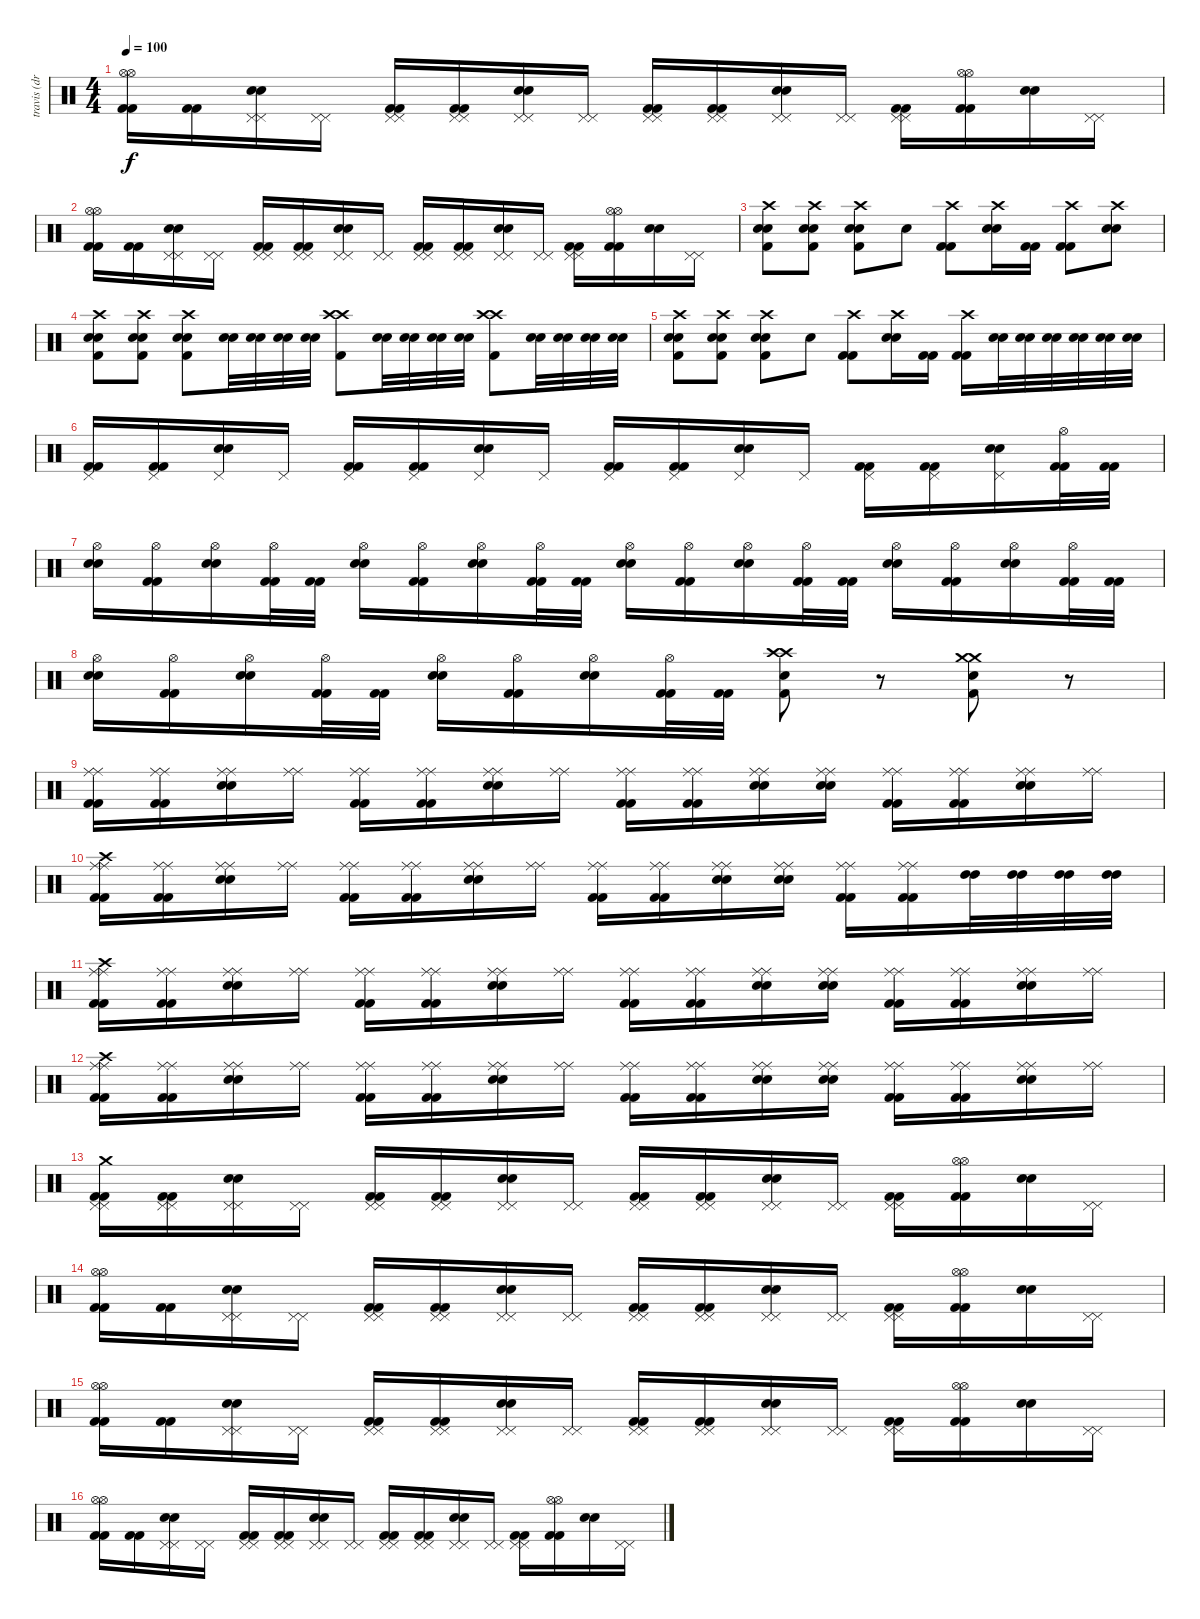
\track ("travis (drums)" "travis (dr") {instrument percussion}
\staff {score}
\articulation defaults
\ts (4 4)
\tempo 100
\clef neutral
\ks c
("Kick (hit) 2" "Kick (hit) 2" "Hi-Hat (open)" "Hi-Hat (open)").16{dy f} ("Kick (hit) 2" "Kick (hit) 2").16 ("Snare (hit) 2" "Snare (hit) 2" "Pedal Hi-Hat (hit)" "Pedal Hi-Hat (hit)").16 ("Pedal Hi-Hat (hit)" "Pedal Hi-Hat (hit)").16 ("Kick (hit) 2" "Kick (hit) 2" "Pedal Hi-Hat (hit)" "Pedal Hi-Hat (hit)").16 ("Kick (hit) 2" "Kick (hit) 2" "Pedal Hi-Hat (hit)" "Pedal Hi-Hat (hit)").16 ("Snare (hit) 2" "Snare (hit) 2" "Pedal Hi-Hat (hit)" "Pedal Hi-Hat (hit)").16 ("Pedal Hi-Hat (hit)" "Pedal Hi-Hat (hit)").16 ("Kick (hit) 2" "Kick (hit) 2" "Pedal Hi-Hat (hit)" "Pedal Hi-Hat (hit)").16 ("Kick (hit) 2" "Kick (hit) 2" "Pedal Hi-Hat (hit)" "Pedal Hi-Hat (hit)").16 ("Snare (hit) 2" "Snare (hit) 2" "Pedal Hi-Hat (hit)" "Pedal Hi-Hat (hit)").16 ("Pedal Hi-Hat (hit)" "Pedal Hi-Hat (hit)").16 ("Kick (hit) 2" "Kick (hit) 2" "Pedal Hi-Hat (hit)" "Pedal Hi-Hat (hit)").16 ("Kick (hit) 2" "Kick (hit) 2" "Hi-Hat (open)" "Hi-Hat (open)").16 ("Snare (hit) 2" "Snare (hit) 2").16 ("Pedal Hi-Hat (hit)" "Pedal Hi-Hat (hit)").16 |
("Kick (hit) 2" "Kick (hit) 2" "Hi-Hat (open)" "Hi-Hat (open)").16 ("Kick (hit) 2" "Kick (hit) 2").16 ("Snare (hit) 2" "Snare (hit) 2" "Pedal Hi-Hat (hit)" "Pedal Hi-Hat (hit)").16 ("Pedal Hi-Hat (hit)" "Pedal Hi-Hat (hit)").16 ("Kick (hit) 2" "Kick (hit) 2" "Pedal Hi-Hat (hit)" "Pedal Hi-Hat (hit)").16 ("Kick (hit) 2" "Kick (hit) 2" "Pedal Hi-Hat (hit)" "Pedal Hi-Hat (hit)").16 ("Snare (hit) 2" "Snare (hit) 2" "Pedal Hi-Hat (hit)" "Pedal Hi-Hat (hit)").16 ("Pedal Hi-Hat (hit)" "Pedal Hi-Hat (hit)").16 ("Kick (hit) 2" "Kick (hit) 2" "Pedal Hi-Hat (hit)" "Pedal Hi-Hat (hit)").16 ("Kick (hit) 2" "Kick (hit) 2" "Pedal Hi-Hat (hit)" "Pedal Hi-Hat (hit)").16 ("Snare (hit) 2" "Snare (hit) 2" "Pedal Hi-Hat (hit)" "Pedal Hi-Hat (hit)").16 ("Pedal Hi-Hat (hit)" "Pedal Hi-Hat (hit)").16 ("Kick (hit) 2" "Kick (hit) 2" "Pedal Hi-Hat (hit)" "Pedal Hi-Hat (hit)").16 ("Kick (hit) 2" "Kick (hit) 2" "Hi-Hat (open)" "Hi-Hat (open)").16 ("Snare (hit) 2" "Snare (hit) 2").16 ("Pedal Hi-Hat (hit)" "Pedal Hi-Hat (hit)").16 |
("Snare (hit) 2" "Snare (hit) 2" "Kick (hit) 2" "Crash high (hit)").8 ("Snare (hit) 2" "Snare (hit) 2" "Kick (hit) 2" "Crash high (hit)").8 ("Snare (hit) 2" "Snare (hit) 2" "Kick (hit) 2" "Crash high (hit)").8 "Snare (hit) 2".8 ("Kick (hit) 2" "Kick (hit) 2" "Crash high (hit)").8 ("Snare (hit) 2" "Snare (hit) 2" "Crash high (hit)").16 ("Kick (hit) 2" "Kick (hit) 2").16 ("Kick (hit) 2" "Kick (hit) 2" "Crash high (hit)").8 ("Snare (hit) 2" "Snare (hit) 2" "Crash high (hit)").8 |
("Snare (hit) 2" "Snare (hit) 2" "Kick (hit) 2" "Crash high (hit)").8 ("Snare (hit) 2" "Snare (hit) 2" "Kick (hit) 2" "Crash high (hit)").8 ("Snare (hit) 2" "Snare (hit) 2" "Kick (hit) 2" "Crash high (hit)").8 ("Snare (hit) 2" "Snare (hit) 2").32 ("Snare (hit) 2" "Snare (hit) 2").32 ("Snare (hit) 2" "Snare (hit) 2").32 ("Snare (hit) 2" "Snare (hit) 2").32 ("Crash high (hit)" "Crash high (hit)" "Kick (hit) 2").8 ("Snare (hit) 2" "Snare (hit) 2").32 ("Snare (hit) 2" "Snare (hit) 2").32 ("Snare (hit) 2" "Snare (hit) 2").32 ("Snare (hit) 2" "Snare (hit) 2").32 ("Crash high (hit)" "Crash high (hit)" "Kick (hit) 2").8 ("Snare (hit) 2" "Snare (hit) 2").32 ("Snare (hit) 2" "Snare (hit) 2").32 ("Snare (hit) 2" "Snare (hit) 2").32 ("Snare (hit) 2" "Snare (hit) 2").32 |
("Snare (hit) 2" "Snare (hit) 2" "Kick (hit) 2" "Crash high (hit)").8 ("Snare (hit) 2" "Snare (hit) 2" "Kick (hit) 2" "Crash high (hit)").8 ("Snare (hit) 2" "Snare (hit) 2" "Kick (hit) 2" "Crash high (hit)").8 "Snare (hit) 2".8 ("Kick (hit) 2" "Kick (hit) 2" "Crash high (hit)").8 ("Snare (hit) 2" "Snare (hit) 2" "Crash high (hit)").16 ("Kick (hit) 2" "Kick (hit) 2").16 ("Kick (hit) 2" "Kick (hit) 2" "Crash high (hit)").16 ("Snare (hit) 2" "Snare (hit) 2").32 ("Snare (hit) 2" "Snare (hit) 2").32 ("Snare (hit) 2" "Snare (hit) 2").32 ("Snare (hit) 2" "Snare (hit) 2").32 ("Snare (hit) 2" "Snare (hit) 2").32 ("Snare (hit) 2" "Snare (hit) 2").32 |
("Kick (hit) 2" "Kick (hit) 2" "Pedal Hi-Hat (hit)").16 ("Kick (hit) 2" "Kick (hit) 2" "Pedal Hi-Hat (hit)").16 ("Snare (hit) 2" "Snare (hit) 2" "Pedal Hi-Hat (hit)").16 "Pedal Hi-Hat (hit)".16 ("Kick (hit) 2" "Kick (hit) 2" "Pedal Hi-Hat (hit)").16 ("Kick (hit) 2" "Kick (hit) 2" "Pedal Hi-Hat (hit)").16 ("Snare (hit) 2" "Snare (hit) 2" "Pedal Hi-Hat (hit)").16 "Pedal Hi-Hat (hit)".16 ("Kick (hit) 2" "Kick (hit) 2" "Pedal Hi-Hat (hit)").16 ("Kick (hit) 2" "Kick (hit) 2" "Pedal Hi-Hat (hit)").16 ("Snare (hit) 2" "Snare (hit) 2" "Pedal Hi-Hat (hit)").16 "Pedal Hi-Hat (hit)".16 ("Kick (hit) 2" "Kick (hit) 2" "Pedal Hi-Hat (hit)").16 ("Kick (hit) 2" "Kick (hit) 2" "Pedal Hi-Hat (hit)").16 ("Snare (hit) 2" "Snare (hit) 2" "Pedal Hi-Hat (hit)").16 ("Kick (hit) 2" "Kick (hit) 2" "Hi-Hat (open)").32 ("Kick (hit) 2" "Kick (hit) 2").32 |
("Snare (hit) 2" "Snare (hit) 2" "Hi-Hat (open)").16 ("Kick (hit) 2" "Kick (hit) 2" "Hi-Hat (open)").16 ("Snare (hit) 2" "Snare (hit) 2" "Hi-Hat (open)").16 ("Kick (hit) 2" "Kick (hit) 2" "Hi-Hat (open)").32 ("Kick (hit) 2" "Kick (hit) 2").32 ("Snare (hit) 2" "Snare (hit) 2" "Hi-Hat (open)").16 ("Kick (hit) 2" "Kick (hit) 2" "Hi-Hat (open)").16 ("Snare (hit) 2" "Snare (hit) 2" "Hi-Hat (open)").16 ("Kick (hit) 2" "Kick (hit) 2" "Hi-Hat (open)").32 ("Kick (hit) 2" "Kick (hit) 2").32 ("Snare (hit) 2" "Snare (hit) 2" "Hi-Hat (open)").16 ("Kick (hit) 2" "Kick (hit) 2" "Hi-Hat (open)").16 ("Snare (hit) 2" "Snare (hit) 2" "Hi-Hat (open)").16 ("Kick (hit) 2" "Kick (hit) 2" "Hi-Hat (open)").32 ("Kick (hit) 2" "Kick (hit) 2").32 ("Snare (hit) 2" "Snare (hit) 2" "Hi-Hat (open)").16 ("Kick (hit) 2" "Kick (hit) 2" "Hi-Hat (open)").16 ("Snare (hit) 2" "Snare (hit) 2" "Hi-Hat (open)").16 ("Kick (hit) 2" "Kick (hit) 2" "Hi-Hat (open)").32 ("Kick (hit) 2" "Kick (hit) 2").32 |
("Snare (hit) 2" "Snare (hit) 2" "Hi-Hat (open)").16 ("Kick (hit) 2" "Kick (hit) 2" "Hi-Hat (open)").16 ("Snare (hit) 2" "Snare (hit) 2" "Hi-Hat (open)").16 ("Kick (hit) 2" "Kick (hit) 2" "Hi-Hat (open)").32 ("Kick (hit) 2" "Kick (hit) 2").32 ("Snare (hit) 2" "Snare (hit) 2" "Hi-Hat (open)").16 ("Kick (hit) 2" "Kick (hit) 2" "Hi-Hat (open)").16 ("Snare (hit) 2" "Snare (hit) 2" "Hi-Hat (open)").16 ("Kick (hit) 2" "Kick (hit) 2" "Hi-Hat (open)").32 ("Kick (hit) 2" "Kick (hit) 2").32 ("Crash high (hit)" "Crash high (hit)" "Snare (hit) 2" "Kick (hit) 2").8 r.8 ("Crash medium (hit)" "Crash medium (hit)" "Snare (hit) 2" "Kick (hit) 2").8 r.8 |
("Kick (hit) 2" "Kick (hit) 2" "Ride (middle)" "Ride (middle)").16 ("Kick (hit) 2" "Kick (hit) 2" "Ride (middle)" "Ride (middle)").16 ("Snare (hit) 2" "Snare (hit) 2" "Ride (middle)" "Ride (middle)").16 ("Ride (middle)" "Ride (middle)").16 ("Kick (hit) 2" "Kick (hit) 2" "Ride (middle)" "Ride (middle)").16 ("Kick (hit) 2" "Kick (hit) 2" "Ride (middle)" "Ride (middle)").16 ("Snare (hit) 2" "Snare (hit) 2" "Ride (middle)" "Ride (middle)").16 ("Ride (middle)" "Ride (middle)").16 ("Kick (hit) 2" "Kick (hit) 2" "Ride (middle)" "Ride (middle)").16 ("Kick (hit) 2" "Kick (hit) 2" "Ride (middle)" "Ride (middle)").16 ("Snare (hit) 2" "Snare (hit) 2" "Ride (middle)" "Ride (middle)").16 ("Snare (hit) 2" "Snare (hit) 2" "Ride (middle)" "Ride (middle)").16 ("Kick (hit) 2" "Kick (hit) 2" "Ride (middle)" "Ride (middle)").16 ("Kick (hit) 2" "Kick (hit) 2" "Ride (middle)" "Ride (middle)").16 ("Snare (hit) 2" "Snare (hit) 2" "Ride (middle)" "Ride (middle)").16 ("Ride (middle)" "Ride (middle)").16 |
("Kick (hit) 2" "Kick (hit) 2" "Ride (middle)" "Ride (middle)" "Crash high (hit)").16 ("Kick (hit) 2" "Kick (hit) 2" "Ride (middle)" "Ride (middle)").16 ("Snare (hit) 2" "Snare (hit) 2" "Ride (middle)" "Ride (middle)").16 ("Ride (middle)" "Ride (middle)").16 ("Kick (hit) 2" "Kick (hit) 2" "Ride (middle)" "Ride (middle)").16 ("Kick (hit) 2" "Kick (hit) 2" "Ride (middle)" "Ride (middle)").16 ("Snare (hit) 2" "Snare (hit) 2" "Ride (middle)" "Ride (middle)").16 ("Ride (middle)" "Ride (middle)").16 ("Kick (hit) 2" "Kick (hit) 2" "Ride (middle)" "Ride (middle)").16 ("Kick (hit) 2" "Kick (hit) 2" "Ride (middle)" "Ride (middle)").16 ("Snare (hit) 2" "Snare (hit) 2" "Ride (middle)" "Ride (middle)").16 ("Snare (hit) 2" "Snare (hit) 2" "Ride (middle)" "Ride (middle)").16 ("Kick (hit) 2" "Kick (hit) 2" "Ride (middle)" "Ride (middle)").16 ("Kick (hit) 2" "Kick (hit) 2" "Ride (middle)" "Ride (middle)").16 ("High Tom (hit)" "High Tom (hit)").32 ("High Tom (hit)" "High Tom (hit)").32 ("High Tom (hit)" "High Tom (hit)").32 ("High Tom (hit)" "High Tom (hit)").32 |
("Kick (hit) 2" "Kick (hit) 2" "Ride (middle)" "Ride (middle)" "Crash high (hit)").16 ("Kick (hit) 2" "Kick (hit) 2" "Ride (middle)" "Ride (middle)").16 ("Snare (hit) 2" "Snare (hit) 2" "Ride (middle)" "Ride (middle)").16 ("Ride (middle)" "Ride (middle)").16 ("Kick (hit) 2" "Kick (hit) 2" "Ride (middle)" "Ride (middle)").16 ("Kick (hit) 2" "Kick (hit) 2" "Ride (middle)" "Ride (middle)").16 ("Snare (hit) 2" "Snare (hit) 2" "Ride (middle)" "Ride (middle)").16 ("Ride (middle)" "Ride (middle)").16 ("Kick (hit) 2" "Kick (hit) 2" "Ride (middle)" "Ride (middle)").16 ("Kick (hit) 2" "Kick (hit) 2" "Ride (middle)" "Ride (middle)").16 ("Snare (hit) 2" "Snare (hit) 2" "Ride (middle)" "Ride (middle)").16 ("Snare (hit) 2" "Snare (hit) 2" "Ride (middle)" "Ride (middle)").16 ("Kick (hit) 2" "Kick (hit) 2" "Ride (middle)" "Ride (middle)").16 ("Kick (hit) 2" "Kick (hit) 2" "Ride (middle)" "Ride (middle)").16 ("Snare (hit) 2" "Snare (hit) 2" "Ride (middle)" "Ride (middle)").16 ("Ride (middle)" "Ride (middle)").16 |
("Kick (hit) 2" "Kick (hit) 2" "Ride (middle)" "Ride (middle)" "Crash high (hit)").16 ("Kick (hit) 2" "Kick (hit) 2" "Ride (middle)" "Ride (middle)").16 ("Snare (hit) 2" "Snare (hit) 2" "Ride (middle)" "Ride (middle)").16 ("Ride (middle)" "Ride (middle)").16 ("Kick (hit) 2" "Kick (hit) 2" "Ride (middle)" "Ride (middle)").16 ("Kick (hit) 2" "Kick (hit) 2" "Ride (middle)" "Ride (middle)").16 ("Snare (hit) 2" "Snare (hit) 2" "Ride (middle)" "Ride (middle)").16 ("Ride (middle)" "Ride (middle)").16 ("Kick (hit) 2" "Kick (hit) 2" "Ride (middle)" "Ride (middle)").16 ("Kick (hit) 2" "Kick (hit) 2" "Ride (middle)" "Ride (middle)").16 ("Snare (hit) 2" "Snare (hit) 2" "Ride (middle)" "Ride (middle)").16 ("Snare (hit) 2" "Snare (hit) 2" "Ride (middle)" "Ride (middle)").16 ("Kick (hit) 2" "Kick (hit) 2" "Ride (middle)" "Ride (middle)").16 ("Kick (hit) 2" "Kick (hit) 2" "Ride (middle)" "Ride (middle)").16 ("Snare (hit) 2" "Snare (hit) 2" "Ride (middle)" "Ride (middle)").16 ("Ride (middle)" "Ride (middle)").16 |
("Kick (hit) 2" "Kick (hit) 2" "Pedal Hi-Hat (hit)" "Pedal Hi-Hat (hit)" "Crash medium (hit)").16 ("Kick (hit) 2" "Kick (hit) 2" "Pedal Hi-Hat (hit)" "Pedal Hi-Hat (hit)").16 ("Snare (hit) 2" "Snare (hit) 2" "Pedal Hi-Hat (hit)" "Pedal Hi-Hat (hit)").16 ("Pedal Hi-Hat (hit)" "Pedal Hi-Hat (hit)").16 ("Kick (hit) 2" "Kick (hit) 2" "Pedal Hi-Hat (hit)" "Pedal Hi-Hat (hit)").16 ("Kick (hit) 2" "Kick (hit) 2" "Pedal Hi-Hat (hit)" "Pedal Hi-Hat (hit)").16 ("Snare (hit) 2" "Snare (hit) 2" "Pedal Hi-Hat (hit)" "Pedal Hi-Hat (hit)").16 ("Pedal Hi-Hat (hit)" "Pedal Hi-Hat (hit)").16 ("Kick (hit) 2" "Kick (hit) 2" "Pedal Hi-Hat (hit)" "Pedal Hi-Hat (hit)").16 ("Kick (hit) 2" "Kick (hit) 2" "Pedal Hi-Hat (hit)" "Pedal Hi-Hat (hit)").16 ("Snare (hit) 2" "Snare (hit) 2" "Pedal Hi-Hat (hit)" "Pedal Hi-Hat (hit)").16 ("Pedal Hi-Hat (hit)" "Pedal Hi-Hat (hit)").16 ("Kick (hit) 2" "Kick (hit) 2" "Pedal Hi-Hat (hit)" "Pedal Hi-Hat (hit)").16 ("Kick (hit) 2" "Kick (hit) 2" "Hi-Hat (open)" "Hi-Hat (open)").16 ("Snare (hit) 2" "Snare (hit) 2").16 ("Pedal Hi-Hat (hit)" "Pedal Hi-Hat (hit)").16 |
("Kick (hit) 2" "Kick (hit) 2" "Hi-Hat (open)" "Hi-Hat (open)").16 ("Kick (hit) 2" "Kick (hit) 2").16 ("Snare (hit) 2" "Snare (hit) 2" "Pedal Hi-Hat (hit)" "Pedal Hi-Hat (hit)").16 ("Pedal Hi-Hat (hit)" "Pedal Hi-Hat (hit)").16 ("Kick (hit) 2" "Kick (hit) 2" "Pedal Hi-Hat (hit)" "Pedal Hi-Hat (hit)").16 ("Kick (hit) 2" "Kick (hit) 2" "Pedal Hi-Hat (hit)" "Pedal Hi-Hat (hit)").16 ("Snare (hit) 2" "Snare (hit) 2" "Pedal Hi-Hat (hit)" "Pedal Hi-Hat (hit)").16 ("Pedal Hi-Hat (hit)" "Pedal Hi-Hat (hit)").16 ("Kick (hit) 2" "Kick (hit) 2" "Pedal Hi-Hat (hit)" "Pedal Hi-Hat (hit)").16 ("Kick (hit) 2" "Kick (hit) 2" "Pedal Hi-Hat (hit)" "Pedal Hi-Hat (hit)").16 ("Snare (hit) 2" "Snare (hit) 2" "Pedal Hi-Hat (hit)" "Pedal Hi-Hat (hit)").16 ("Pedal Hi-Hat (hit)" "Pedal Hi-Hat (hit)").16 ("Kick (hit) 2" "Kick (hit) 2" "Pedal Hi-Hat (hit)" "Pedal Hi-Hat (hit)").16 ("Kick (hit) 2" "Kick (hit) 2" "Hi-Hat (open)" "Hi-Hat (open)").16 ("Snare (hit) 2" "Snare (hit) 2").16 ("Pedal Hi-Hat (hit)" "Pedal Hi-Hat (hit)").16 |
("Kick (hit) 2" "Kick (hit) 2" "Hi-Hat (open)" "Hi-Hat (open)").16 ("Kick (hit) 2" "Kick (hit) 2").16 ("Snare (hit) 2" "Snare (hit) 2" "Pedal Hi-Hat (hit)" "Pedal Hi-Hat (hit)").16 ("Pedal Hi-Hat (hit)" "Pedal Hi-Hat (hit)").16 ("Kick (hit) 2" "Kick (hit) 2" "Pedal Hi-Hat (hit)" "Pedal Hi-Hat (hit)").16 ("Kick (hit) 2" "Kick (hit) 2" "Pedal Hi-Hat (hit)" "Pedal Hi-Hat (hit)").16 ("Snare (hit) 2" "Snare (hit) 2" "Pedal Hi-Hat (hit)" "Pedal Hi-Hat (hit)").16 ("Pedal Hi-Hat (hit)" "Pedal Hi-Hat (hit)").16 ("Kick (hit) 2" "Kick (hit) 2" "Pedal Hi-Hat (hit)" "Pedal Hi-Hat (hit)").16 ("Kick (hit) 2" "Kick (hit) 2" "Pedal Hi-Hat (hit)" "Pedal Hi-Hat (hit)").16 ("Snare (hit) 2" "Snare (hit) 2" "Pedal Hi-Hat (hit)" "Pedal Hi-Hat (hit)").16 ("Pedal Hi-Hat (hit)" "Pedal Hi-Hat (hit)").16 ("Kick (hit) 2" "Kick (hit) 2" "Pedal Hi-Hat (hit)" "Pedal Hi-Hat (hit)").16 ("Kick (hit) 2" "Kick (hit) 2" "Hi-Hat (open)" "Hi-Hat (open)").16 ("Snare (hit) 2" "Snare (hit) 2").16 ("Pedal Hi-Hat (hit)" "Pedal Hi-Hat (hit)").16 |
("Kick (hit) 2" "Kick (hit) 2" "Hi-Hat (open)" "Hi-Hat (open)").16 ("Kick (hit) 2" "Kick (hit) 2").16 ("Snare (hit) 2" "Snare (hit) 2" "Pedal Hi-Hat (hit)" "Pedal Hi-Hat (hit)").16 ("Pedal Hi-Hat (hit)" "Pedal Hi-Hat (hit)").16 ("Kick (hit) 2" "Kick (hit) 2" "Pedal Hi-Hat (hit)" "Pedal Hi-Hat (hit)").16 ("Kick (hit) 2" "Kick (hit) 2" "Pedal Hi-Hat (hit)" "Pedal Hi-Hat (hit)").16 ("Snare (hit) 2" "Snare (hit) 2" "Pedal Hi-Hat (hit)" "Pedal Hi-Hat (hit)").16 ("Pedal Hi-Hat (hit)" "Pedal Hi-Hat (hit)").16 ("Kick (hit) 2" "Kick (hit) 2" "Pedal Hi-Hat (hit)" "Pedal Hi-Hat (hit)").16 ("Kick (hit) 2" "Kick (hit) 2" "Pedal Hi-Hat (hit)" "Pedal Hi-Hat (hit)").16 ("Snare (hit) 2" "Snare (hit) 2" "Pedal Hi-Hat (hit)" "Pedal Hi-Hat (hit)").16 ("Pedal Hi-Hat (hit)" "Pedal Hi-Hat (hit)").16 ("Kick (hit) 2" "Kick (hit) 2" "Pedal Hi-Hat (hit)" "Pedal Hi-Hat (hit)").16 ("Kick (hit) 2" "Kick (hit) 2" "Hi-Hat (open)" "Hi-Hat (open)").16 ("Snare (hit) 2" "Snare (hit) 2").16 ("Pedal Hi-Hat (hit)" "Pedal Hi-Hat (hit)").16
